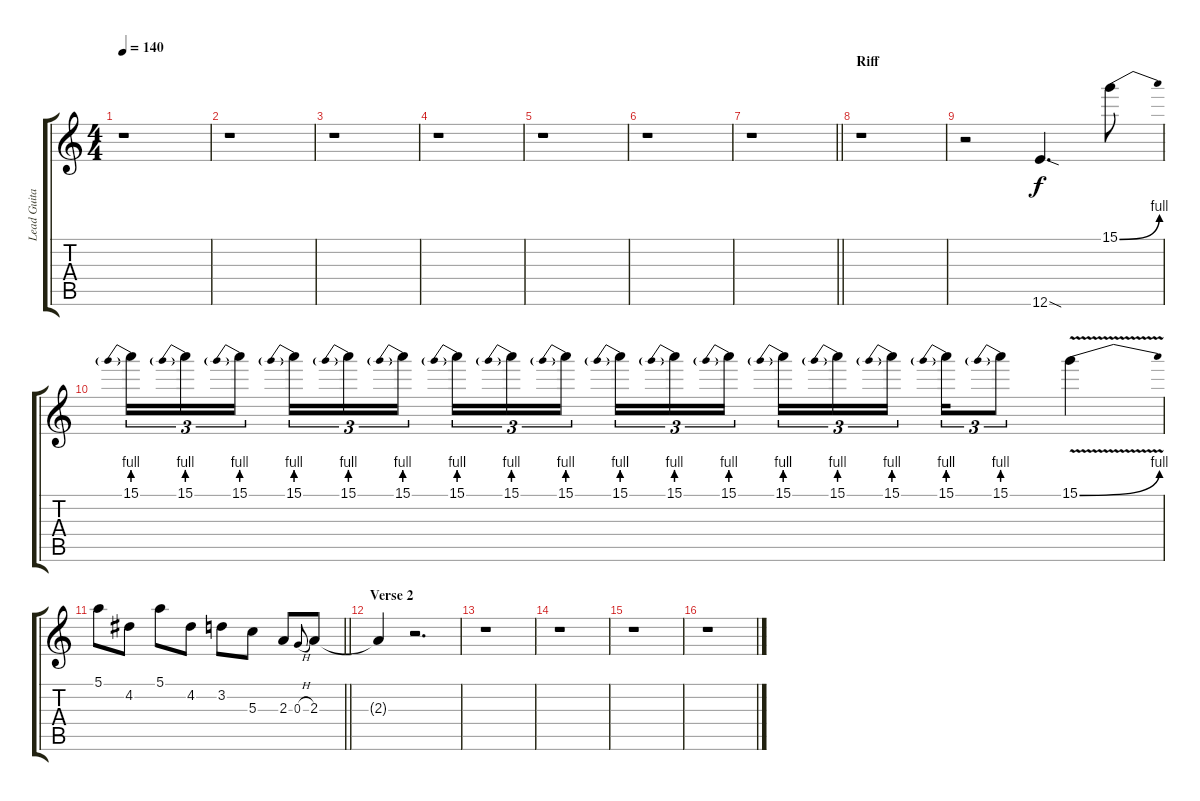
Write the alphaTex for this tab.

\track ("Lead Guitar" "Lead Guita") {instrument overdrivenguitar}
\staff {score tabs}
\tuning (E4 B3 G3 D3 A2 E2) {hide}
\ts (4 4)
\tempo 140
\clef g2
\ks c
r.1{dy ff} |
r.1 |
r.1 |
r.1 |
r.1 |
r.1 |
\barLineRight lightlight
r.1 |
\section ("" "Riff")
r.1 |
r.2 12.6{sod}.4{d dy f} 15.1{be (bend 0 0 60 4)}.8 |
15.1{be (prebend 0 4 60 4)}.16{tu (3 2)} 15.1{be (prebend 0 4 60 4)}.16{tu (3 2)} 15.1{be (prebend 0 4 60 4)}.16{tu (3 2) beam splitsecondary} 15.1{be (prebend 0 4 60 4)}.16{tu (3 2)} 15.1{be (prebend 0 4 60 4)}.16{tu (3 2)} 15.1{be (prebend 0 4 60 4)}.16{tu (3 2)} 15.1{be (prebend 0 4 60 4)}.16{tu (3 2)} 15.1{be (prebend 0 4 60 4)}.16{tu (3 2)} 15.1{be (prebend 0 4 60 4)}.16{tu (3 2) beam splitsecondary} 15.1{be (prebend 0 4 60 4)}.16{tu (3 2)} 15.1{be (prebend 0 4 60 4)}.16{tu (3 2)} 15.1{be (prebend 0 4 60 4)}.16{tu (3 2)} 15.1{be (prebend 0 4 60 4)}.16{tu (3 2)} 15.1{be (prebend 0 4 60 4)}.16{tu (3 2)} 15.1{be (prebend 0 4 60 4)}.16{tu (3 2) beam splitsecondary} 15.1{be (prebend 0 4 60 4)}.16{tu (3 2)} 15.1{be (prebend 0 4 60 4)}.8{tu (3 2)} 15.1{be (bend 0 0 60 4) v}.4 |
\barLineRight lightlight
5.1.8 4.2.8 5.1.8 4.2.8 3.2.8 5.3.8 2.3.8 0.3{h}.8{gr onbeat} 2.3.8 |
\section ("" "Verse 2")
2.3{t}.4 r.2{d} |
r.1 |
r.1 |
r.1 |
r.1
